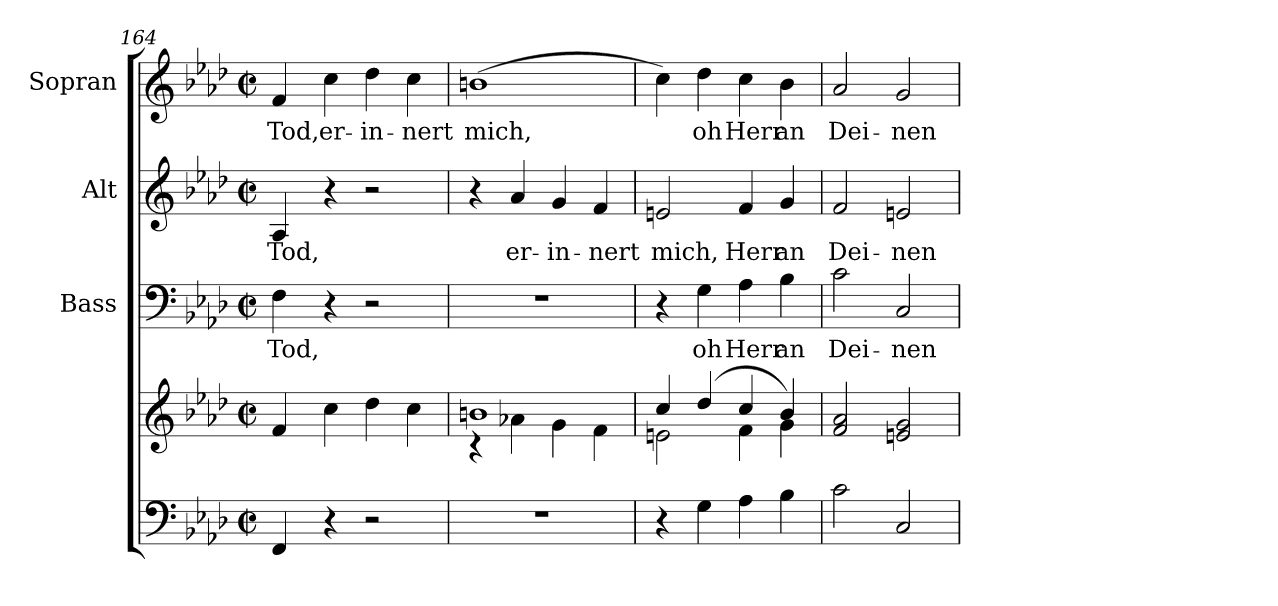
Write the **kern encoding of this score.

**kern	**kern	**kern	**text	**kern	**text	**kern	**text
*part4	*part4	*part3	*part3	*part2	*part2	*part1	*part1
*staff5	*staff4	*staff3	*staff3	*staff2	*staff2	*staff1	*staff1
*	*	*I"Bass	*	*I"Alt	*	*I"Sopran	*
!!LO:LB:g=z
*clefF4	*clefG2	*clefF4	*	*clefG2	*	*clefG2	*
*k[b-e-a-d-]	*k[b-e-a-d-]	*k[b-e-a-d-]	*	*k[b-e-a-d-]	*	*k[b-e-a-d-]	*
*A-:	*A-:	*A-:	*	*A-:	*	*A-:	*
*M2/2	*M2/2	*M2/2	*	*M2/2	*	*M2/2	*
*met(c|)	*met(c|)	*met(c|)	*	*met(c|)	*	*met(c|)	*
=164	=164	=164	=164	=164	=164	=164	=164
!	!	!	!LO:LY:b	!	!LO:LY:b	!	!LO:LY:b
4FF/	4f/	4F\	Tod,	4A-/	Tod,	4f/	Tod,
!	!	!	!	!	!	!	!LO:LY:b
4r	4cc\	4r	.	4r	.	4cc\	er-
!	!	!	!	!	!	!	!LO:LY:b
2r	4dd-\	2r	.	2r	.	4dd-\	-in-
!	!	!	!	!	!	!	!LO:LY:b
.	4cc\	.	.	.	.	4cc\	-nert
=165	=165	=165	=165	=165	=165	=165	=165
*	*^	*	*	*	*	*	*
!	!	!	!	!	!	!	!	!LO:LY:b
1r	1bn	4rc	1r	.	4r	.	(>1bn	mich,
!	!	!	!	!	!	!LO:LY:b	!	!
.	.	4a-X\	.	.	4a-/	er-	.	.
!	!	!	!	!	!	!LO:LY:b	!	!
.	.	4g\	.	.	4g/	-in-	.	.
!	!	!	!	!	!	!LO:LY:b	!	!
.	.	4f\	.	.	4f/	-nert	.	.
=166	=166	=166	=166	=166	=166	=166	=166	=166
!	!	!	!	!	!	!LO:LY:b	!	!
4r	4cc/	2en\	4r	.	2en/	mich,	4cc\)	.
!	!	!	!	!LO:LY:b	!	!	!	!LO:LY:b
4G\	(4dd-/	.	4G\	oh	.	.	4dd-\	oh
!	!	!	!	!LO:LY:b	!	!LO:LY:b	!	!LO:LY:b
4A-\	4cc/	4f\	4A-\	Herr	4f/	Herr	4cc\	Herr
!	!	!	!	!LO:LY:b	!	!LO:LY:b	!	!LO:LY:b
4B-\	4b-/)	4g\	4B-\	an	4g/	an	4b-\	an
=167	=167	=167	=167	=167	=167	=167	=167	=167
!	!	!	!	!LO:LY:b	!	!LO:LY:b	!	!LO:LY:b
*	*v	*v	*	*	*	*	*	*
2c\	2f/ 2a-/	2c\	Dei-	2f/	Dei-	2a-/	Dei-
!	!	!	!LO:LY:b	!	!LO:LY:b	!	!LO:LY:b
2C/	2en/ 2g/	2C/	-nen	2en/	-nen	2g/	-nen
=	=	=	=	=	=	=	=
*-	*-	*-	*-	*-	*-	*-	*-
